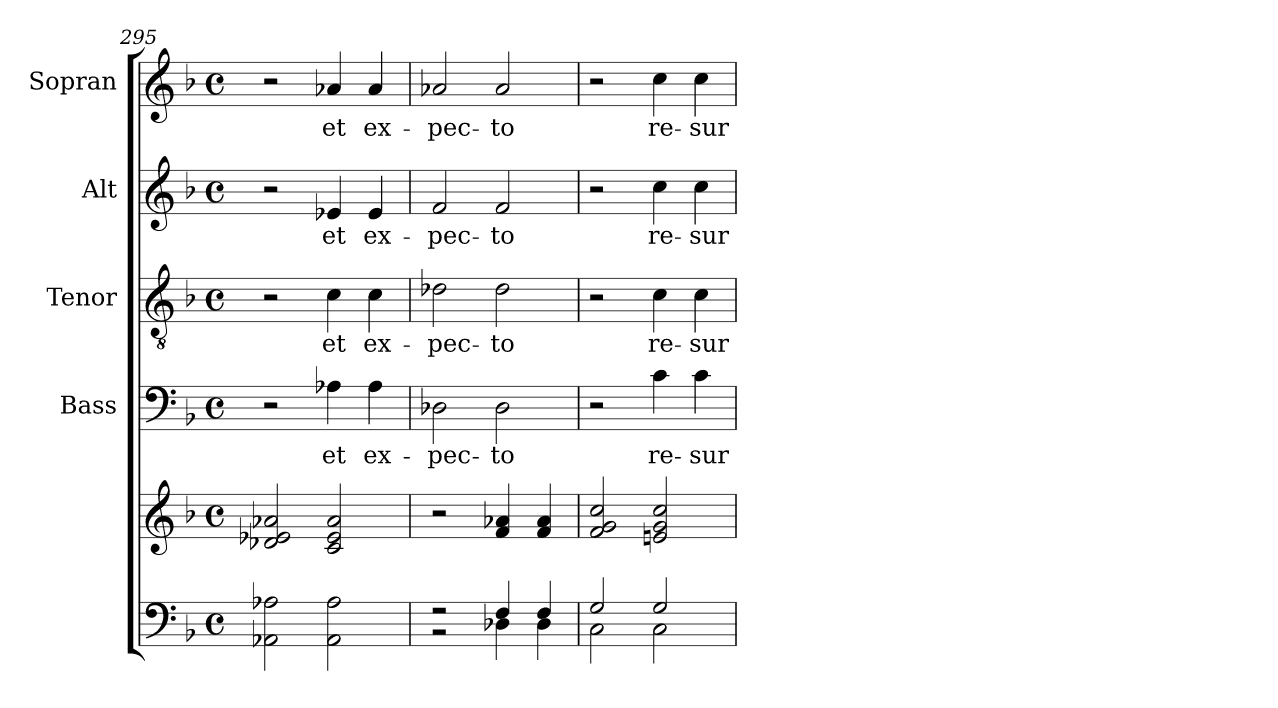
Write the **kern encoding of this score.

**kern	**kern	**kern	**text	**kern	**text	**kern	**text	**kern	**text
*part5	*part5	*part4	*part4	*part3	*part3	*part2	*part2	*part1	*part1
*staff6	*staff5	*staff4	*staff4	*staff3	*staff3	*staff2	*staff2	*staff1	*staff1
*	*	*I"Bass	*	*I"Tenor	*	*I"Alt	*	*I"Sopran	*
*	*	*I'B.	*	*I'T.	*	*I'A.	*	*I'S.	*
*clefF4	*clefG2	*clefF4	*	*clefGv2	*	*clefG2	*	*clefG2	*
*k[b-]	*k[b-]	*k[b-]	*	*k[b-]	*	*k[b-]	*	*k[b-]	*
*F:	*F:	*F:	*	*F:	*	*F:	*	*F:	*
*M4/4	*M4/4	*M4/4	*	*M4/4	*	*M4/4	*	*M4/4	*
*met(c)	*met(c)	*met(c)	*	*met(c)	*	*met(c)	*	*met(c)	*
=295	=295	=295	=295	=295	=295	=295	=295	=295	=295
2AA-X\ 2A-X\	2d-X/ 2e-X/ 2a-X/	2r	.	2r	.	2r	.	2r	.
!	!	!	!LO:LY:b	!	!LO:LY:b	!	!LO:LY:b	!	!LO:LY:b
2AA-\ 2A-\	2c/ 2e-/ 2a-/	4A-X\	et	4c\	et	4e-X/	et	4a-X/	et
!	!	!	!LO:LY:b	!	!LO:LY:b	!	!LO:LY:b	!	!LO:LY:b
.	.	4A-\	ex-	4c\	ex-	4e-/	ex-	4a-/	ex-
=296	=296	=296	=296	=296	=296	=296	=296	=296	=296
*^	*	*	*	*	*	*	*	*	*
!	!	!	!	!LO:LY:b	!	!LO:LY:b	!	!LO:LY:b	!	!LO:LY:b
2r	2r	2r	2D-X\	-pec-	2d-X\	-pec-	2f/	-pec-	2a-X/	-pec-
!	!	!	!	!LO:LY:b	!	!LO:LY:b	!	!LO:LY:b	!	!LO:LY:b
4F/	4D-X\	4f/ 4a-X/	2D-\	-to	2d-\	-to	2f/	-to	2a-/	-to
4F/	4D-\	4f/ 4a-/	.	.	.	.	.	.	.	.
=297	=297	=297	=297	=297	=297	=297	=297	=297	=297	=297
2G/	2C\	2f/ 2g/ 2cc/	2r	.	2r	.	2r	.	2r	.
!	!	!	!	!LO:LY:b	!	!LO:LY:b	!	!LO:LY:b	!	!LO:LY:b
2G/	2C\	2en/ 2g/ 2cc/	4c\	re-	4c\	re-	4cc\	re-	4cc\	re-
!	!	!	!	!LO:LY:b	!	!LO:LY:b	!	!LO:LY:b	!	!LO:LY:b
.	.	.	4c\	-sur-	4c\	-sur-	4cc\	-sur-	4cc\	-sur-
*v	*v	*	*	*	*	*	*	*	*	*
=	=	=	=	=	=	=	=	=	=
*-	*-	*-	*-	*-	*-	*-	*-	*-	*-
